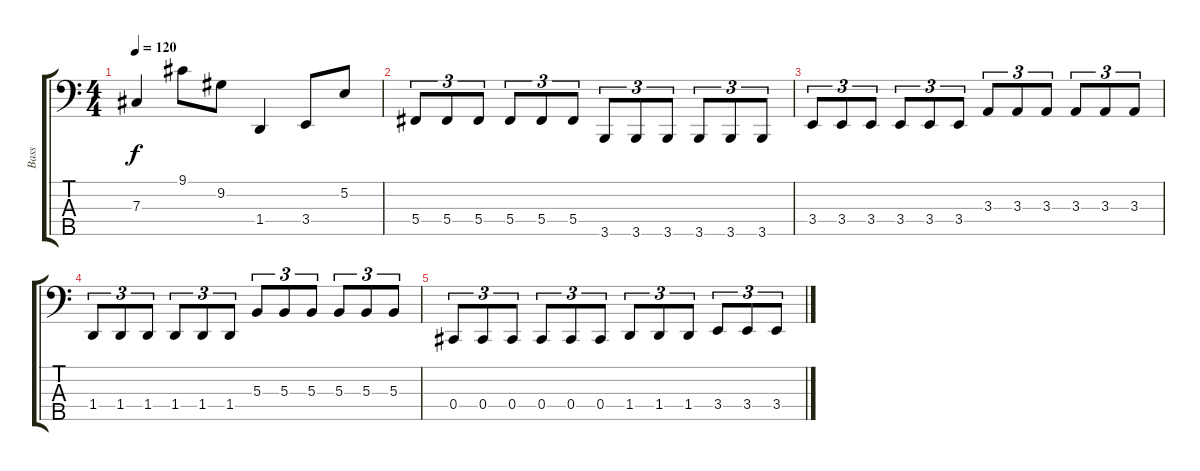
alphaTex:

\track ("Bass" "Bass") {instrument electricbassfinger}
\staff {score tabs}
\tuning (E2 B1 Gb1 Db1 Ab0) {hide}
\ts (4 4)
\tempo 120
\clef f4
\ks c
7.3.4{dy f} 9.1.8 9.2.8 1.4.4 3.4.8 5.2.8 |
5.4.8{tu (3 2)} 5.4.8{tu (3 2)} 5.4.8{tu (3 2)} 5.4.8{tu (3 2)} 5.4.8{tu (3 2)} 5.4.8{tu (3 2)} 3.5.8{tu (3 2)} 3.5.8{tu (3 2)} 3.5.8{tu (3 2)} 3.5.8{tu (3 2)} 3.5.8{tu (3 2)} 3.5.8{tu (3 2)} |
3.4.8{tu (3 2)} 3.4.8{tu (3 2)} 3.4.8{tu (3 2)} 3.4.8{tu (3 2)} 3.4.8{tu (3 2)} 3.4.8{tu (3 2)} 3.3.8{tu (3 2)} 3.3.8{tu (3 2)} 3.3.8{tu (3 2)} 3.3.8{tu (3 2)} 3.3.8{tu (3 2)} 3.3.8{tu (3 2)} |
1.4.8{tu (3 2)} 1.4.8{tu (3 2)} 1.4.8{tu (3 2)} 1.4.8{tu (3 2)} 1.4.8{tu (3 2)} 1.4.8{tu (3 2)} 5.3.8{tu (3 2)} 5.3.8{tu (3 2)} 5.3.8{tu (3 2)} 5.3.8{tu (3 2)} 5.3.8{tu (3 2)} 5.3.8{tu (3 2)} |
0.4.8{tu (3 2)} 0.4.8{tu (3 2)} 0.4.8{tu (3 2)} 0.4.8{tu (3 2)} 0.4.8{tu (3 2)} 0.4.8{tu (3 2)} 1.4.8{tu (3 2)} 1.4.8{tu (3 2)} 1.4.8{tu (3 2)} 3.4.8{tu (3 2)} 3.4.8{tu (3 2)} 3.4.8{tu (3 2)}
